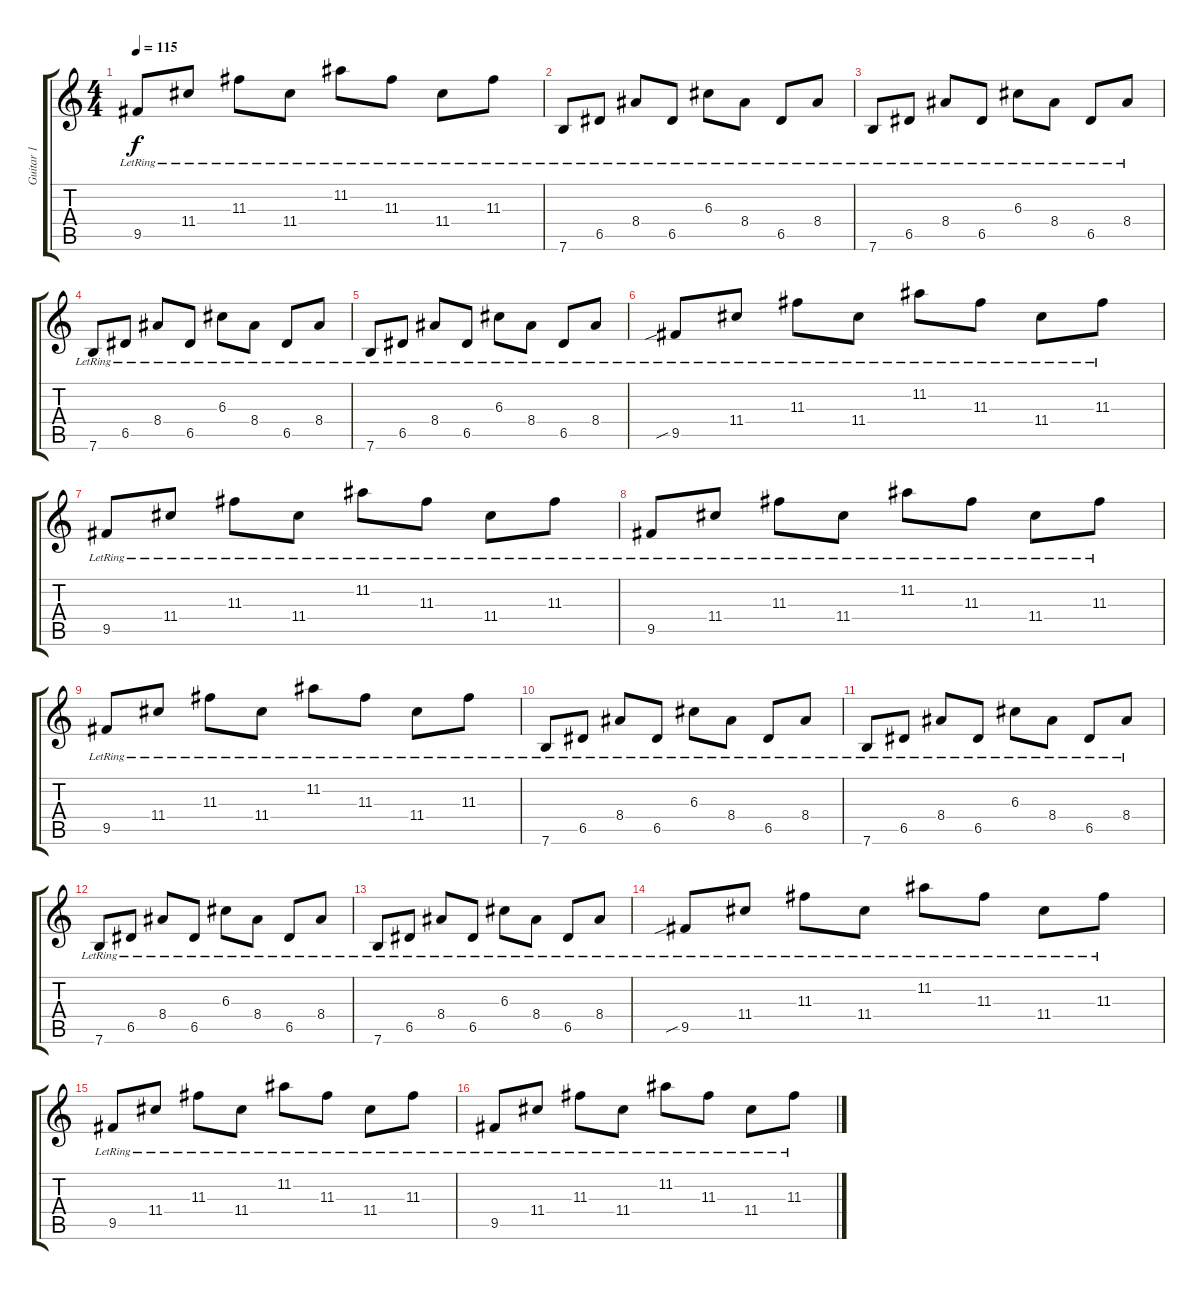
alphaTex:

\track ("Guitar 1" "Guitar 1") {instrument overdrivenguitar}
\staff {score tabs}
\tuning (E4 B3 G3 D3 A2 E2) {hide}
\ts (4 4)
\tempo 115
\clef g2
\ks c
9.5{lr}.8{dy f} 11.4{lr}.8 11.3{lr}.8 11.4{lr}.8 11.2{lr}.8 11.3{lr}.8 11.4{lr}.8 11.3{lr}.8 |
7.6{lr}.8 6.5{lr}.8 8.4{lr}.8 6.5{lr}.8 6.3{lr}.8 8.4{lr}.8 6.5{lr}.8 8.4{lr}.8 |
7.6{lr}.8 6.5{lr}.8 8.4{lr}.8 6.5{lr}.8 6.3{lr}.8 8.4{lr}.8 6.5{lr}.8 8.4{lr}.8 |
7.6{lr}.8 6.5{lr}.8 8.4{lr}.8 6.5{lr}.8 6.3{lr}.8 8.4{lr}.8 6.5{lr}.8 8.4{lr}.8 |
7.6{lr}.8 6.5{lr}.8 8.4{lr}.8 6.5{lr}.8 6.3{lr}.8 8.4{lr}.8 6.5{lr}.8 8.4{lr}.8 |
9.5{sib lr}.8 11.4{lr}.8 11.3{lr}.8 11.4{lr}.8 11.2{lr}.8 11.3{lr}.8 11.4{lr}.8 11.3{lr}.8 |
9.5{lr}.8 11.4{lr}.8 11.3{lr}.8 11.4{lr}.8 11.2{lr}.8 11.3{lr}.8 11.4{lr}.8 11.3{lr}.8 |
9.5{lr}.8 11.4{lr}.8 11.3{lr}.8 11.4{lr}.8 11.2{lr}.8 11.3{lr}.8 11.4{lr}.8 11.3{lr}.8 |
9.5{lr}.8 11.4{lr}.8 11.3{lr}.8 11.4{lr}.8 11.2{lr}.8 11.3{lr}.8 11.4{lr}.8 11.3{lr}.8 |
7.6{lr}.8 6.5{lr}.8 8.4{lr}.8 6.5{lr}.8 6.3{lr}.8 8.4{lr}.8 6.5{lr}.8 8.4{lr}.8 |
7.6{lr}.8 6.5{lr}.8 8.4{lr}.8 6.5{lr}.8 6.3{lr}.8 8.4{lr}.8 6.5{lr}.8 8.4{lr}.8 |
7.6{lr}.8 6.5{lr}.8 8.4{lr}.8 6.5{lr}.8 6.3{lr}.8 8.4{lr}.8 6.5{lr}.8 8.4{lr}.8 |
7.6{lr}.8 6.5{lr}.8 8.4{lr}.8 6.5{lr}.8 6.3{lr}.8 8.4{lr}.8 6.5{lr}.8 8.4{lr}.8 |
9.5{sib lr}.8 11.4{lr}.8 11.3{lr}.8 11.4{lr}.8 11.2{lr}.8 11.3{lr}.8 11.4{lr}.8 11.3{lr}.8 |
9.5{lr}.8 11.4{lr}.8 11.3{lr}.8 11.4{lr}.8 11.2{lr}.8 11.3{lr}.8 11.4{lr}.8 11.3{lr}.8 |
9.5{lr}.8 11.4{lr}.8 11.3{lr}.8 11.4{lr}.8 11.2{lr}.8 11.3{lr}.8 11.4{lr}.8 11.3{lr}.8
